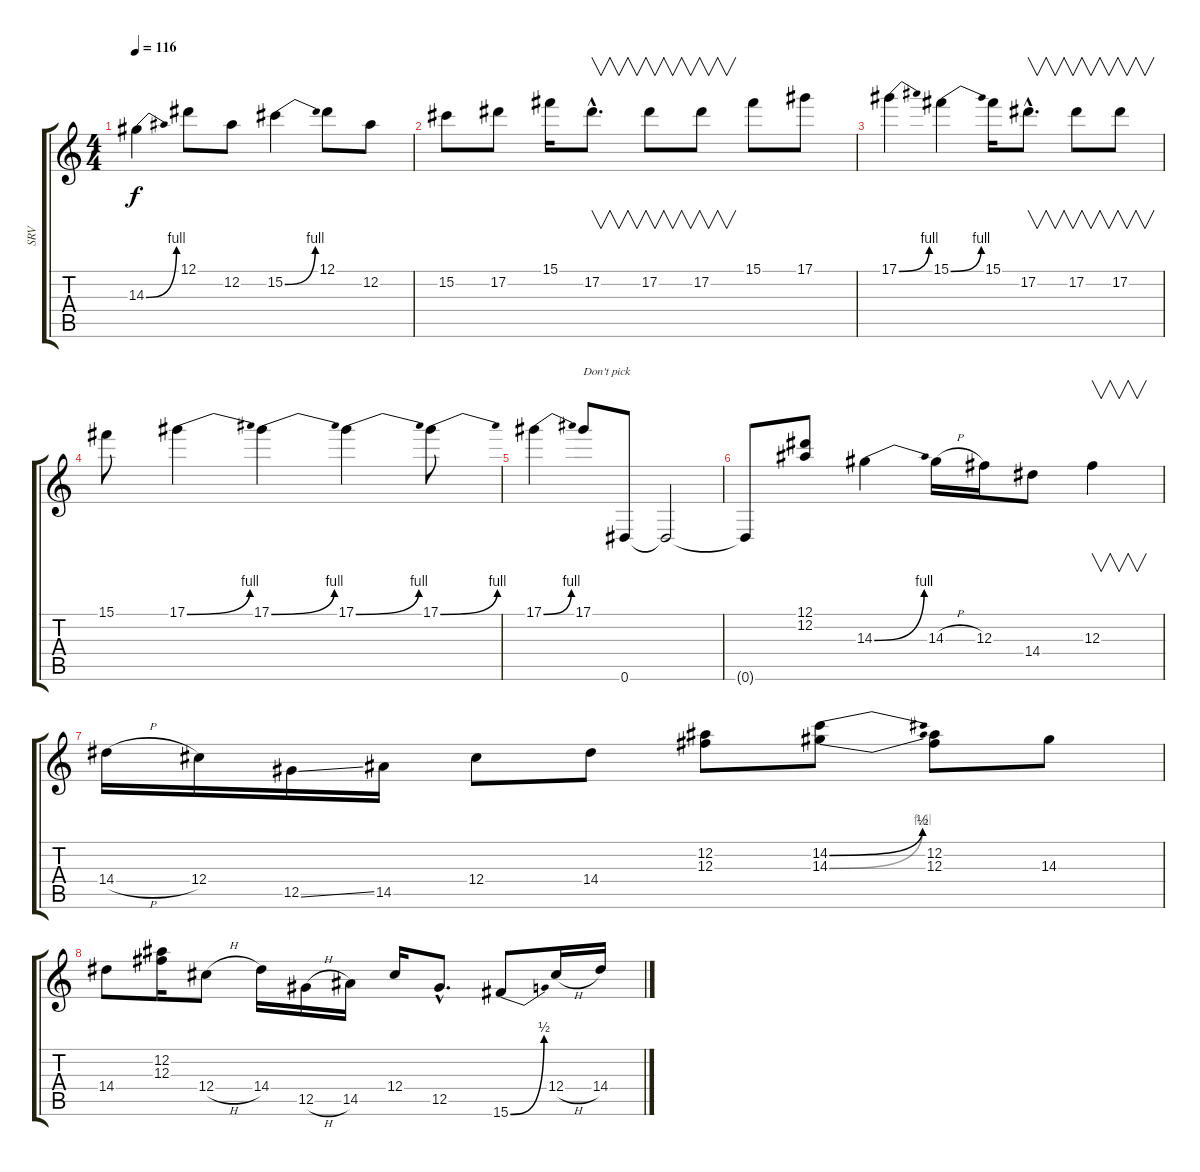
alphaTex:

\track ("SRV" "SRV") {instrument overdrivenguitar}
\staff {score tabs}
\tuning (Eb4 Bb3 Gb3 Db3 Ab2 Eb2) {hide}
\ts (4 4)
\tempo 116
\clef g2
\ks c
14.3{be (bend 0 0 60 4)}.4{dy f} 12.1.8 12.2.8 15.2{be (bend 0 0 60 4)}.4 12.1.8 12.2.8 |
15.2.8 17.2.8 15.1.16 17.2{hac}.8{v d} 17.2.8{v} 17.2.8{v} 15.1.8 17.1.8 |
17.1{be (bend 0 0 60 4)}.4 15.1{be (bend 0 0 60 4)}.4 15.1.16 17.2{hac}.8{v d} 17.2.8{v} 17.2.8{v} |
15.1.8 17.1{be (bend 0 0 60 4)}.4 17.1{be (bend 0 0 60 4)}.4 17.1{be (bend 0 0 60 4)}.4 17.1{be (bend 0 0 60 4)}.8 |
17.1{be (bend 0 0 60 4)}.4 17.1.8{txt "Don't pick"} 0.6.8 0.6{t}.2 |
0.6{t}.8 (12.1 12.2).8 14.3{be (bend 0 0 60 4)}.4 14.3{h}.16 12.3.16 14.4.8 12.3.4{v} |
14.4{h}.16 12.4.16 12.5{ss}.16 14.5.16 12.4.8 14.4.8 (12.2 12.3).8 (14.2{be (bend 0 0 60 2)} 14.3{be (bend 0 0 60 4)}).8 (12.2 12.3).8 14.3.8 |
14.4.8 (12.2 12.3).16 12.4{h}.8 14.4.16 12.5{h}.16 14.5.16 12.4.16 12.5{hac}.8{d} 15.6{be (bend 0 0 60 2)}.8 12.4{h}.16 14.4.16
